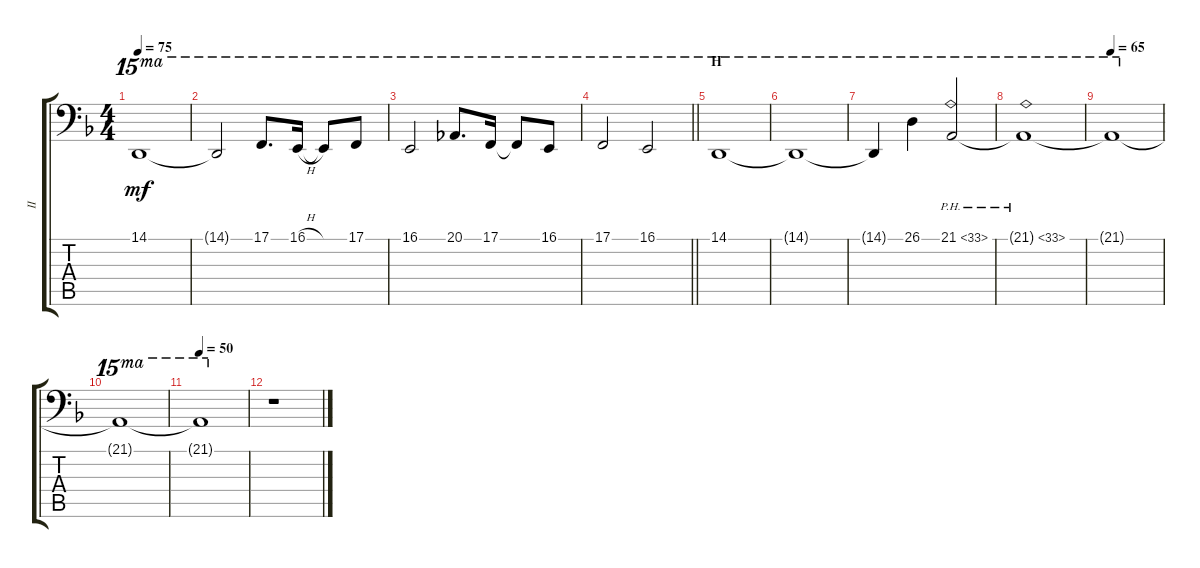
\track ("II" "II") {instrument cello}
\staff {score tabs}
\tuning (C3 G2 D2 A1 E1 B0) {hide}
\ts (4 4)
\tempo 75
\clef f4
\ks dminor
14.1.1{ot 15ma dy mf} |
14.1{t}.2{ot 15ma} 17.1.8{d ot 15ma} 16.1{h}.16{ot 15ma} 16.1{t}.8{ot 15ma} 17.1.8{ot 15ma} |
16.1.2{ot 15ma} 20.1.8{d ot 15ma} 17.1.16{ot 15ma} 17.1{t}.8{ot 15ma} 16.1.8{ot 15ma} |
\barLineRight lightlight
17.1.2{ot 15ma} 16.1.2{ot 15ma} |
\section ("" "H")
14.1.1{ot 15ma} |
14.1{t}.1{ot 15ma} |
14.1{t}.4{ot 15ma} 26.1.4{ot 15ma} 21.1{ph 12}.2{ot 15ma} |
21.1{ph 12 t}.1{ot 15ma} |
\tempo 65
21.1{t}.1{ot 15ma} |
21.1{t}.1{ot 15ma} |
\tempo 50
21.1{t}.1{ot 15ma} |
r.1
